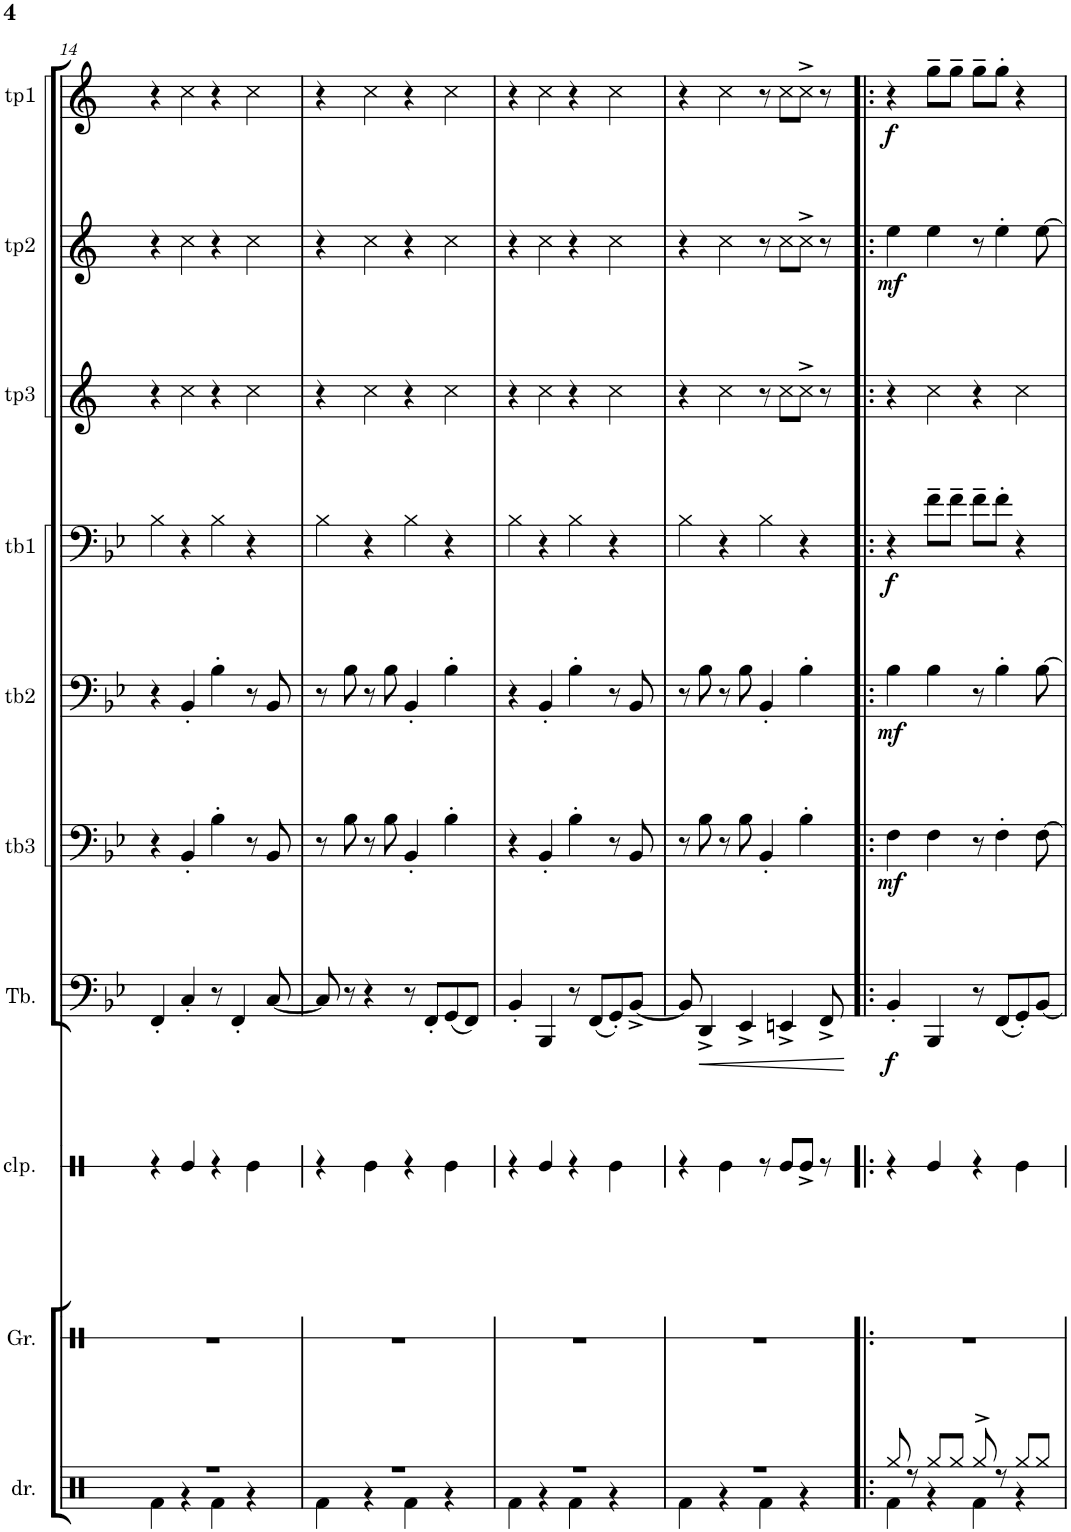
**kern	**kern	**kern	**kern	**dynam	**kern	**dynam	**kern	**dynam	**kern	**dynam	**kern	**kern	**dynam	**kern	**dynam
*part10	*part9	*part8	*part7	*part7	*part6	*part6	*part5	*part5	*part4	*part4	*part3	*part2	*part2	*part1	*part1
*staff10	*staff9	*staff8	*staff7	*staff7	*staff6	*staff6	*staff5	*staff5	*staff4	*staff4	*staff3	*staff2	*staff2	*staff1	*staff1
*I"Drum Set	*I"Guiro	*I"Claps	*I"Tuba	*	*I"Trombone 3	*	*I"Trombone 2	*	*I"Trombone 1	*	*I"Trumpet in Bb 3	*I"Trumpet in Bb2	*	*I"Trumpet in Bb 1	*
*I'dr.	*I'Gr.	*I'clp.	*I'Tb.	*	*I'tb3	*	*I'tb2	*	*I'tb1	*	*I'tp3	*I'tp2	*	*I'tp1	*
!!LO:PB:g=z
*clefX	*clefX	*clefX	*clefF4	*	*clefF4	*	*clefF4	*	*clefF4	*	*clefG2	*clefG2	*	*clefG2	*
*	*	*	*	*	*	*	*	*	*	*	*Trd1c2	*Trd1c2	*	*Trd1c2	*
*k[]	*k[]	*k[]	*k[b-e-]	*	*k[b-e-]	*	*k[b-e-]	*	*k[b-e-]	*	*k[]	*k[]	*	*k[]	*
*M4/4	*M4/4	*M4/4	*M4/4	*	*M4/4	*	*M4/4	*	*M4/4	*	*M4/4	*M4/4	*	*M4/4	*
=14	=14	=14	=14	=14	=14	=14	=14	=14	=14	=14	=14	=14	=14	=14	=14
*^	*	*	*	*	*	*	*	*	*	*	*	*	*	*	*
1r	4Rf\	1r	4r	4FF'/	.	4r	.	4r	.	4B-\	.	4r	4r	.	4r	.
.	4r	.	4Re/	4C'/	.	4BB-'/	.	4BB-'/	.	4r	.	4cc\	4cc\	.	4cc\	.
.	4Rf\	.	4r	8r	.	4B-'\	.	4B-'\	.	4B-\	.	4r	4r	.	4r	.
.	.	.	.	4FF'/	.	.	.	.	.	.	.	.	.	.	.	.
.	4r	.	4Re\	.	.	8r	.	8r	.	4r	.	4cc\	4cc\	.	4cc\	.
.	.	.	.	[8C/	.	8BB-/	.	8BB-/	.	.	.	.	.	.	.	.
=15	=15	=15	=15	=15	=15	=15	=15	=15	=15	=15	=15	=15	=15	=15	=15	=15
1r	4Rf\	1r	4r	8C/]	.	8r	.	8r	.	4B-\	.	4r	4r	.	4r	.
.	.	.	.	8r	.	8B-\	.	8B-\	.	.	.	.	.	.	.	.
.	4r	.	4Re\	4r	.	8r	.	8r	.	4r	.	4cc\	4cc\	.	4cc\	.
.	.	.	.	.	.	8B-\	.	8B-\	.	.	.	.	.	.	.	.
.	4Rf\	.	4r	8r	.	4BB-'/	.	4BB-'/	.	4B-\	.	4r	4r	.	4r	.
.	.	.	.	8FF'/L	.	.	.	.	.	.	.	.	.	.	.	.
.	4r	.	4Re\	(8GG/	.	4B-'\	.	4B-'\	.	4r	.	4cc\	4cc\	.	4cc\	.
.	.	.	.	8FF/J)	.	.	.	.	.	.	.	.	.	.	.	.
=16	=16	=16	=16	=16	=16	=16	=16	=16	=16	=16	=16	=16	=16	=16	=16	=16
1r	4Rf\	1r	4r	4BB-'/	.	4r	.	4r	.	4B-\	.	4r	4r	.	4r	.
.	4r	.	4Re/	4BBB-/	.	4BB-'/	.	4BB-'/	.	4r	.	4cc\	4cc\	.	4cc\	.
.	4Rf\	.	4r	8r	.	4B-'\	.	4B-'\	.	4B-\	.	4r	4r	.	4r	.
.	.	.	.	(8FF/L	.	.	.	.	.	.	.	.	.	.	.	.
.	4r	.	4Re\	8GG'/)	.	8r	.	8r	.	4r	.	4cc\	4cc\	.	4cc\	.
.	.	.	.	[8BB-^/J	.	8BB-/	.	8BB-/	.	.	.	.	.	.	.	.
=17	=17	=17	=17	=17	=17	=17	=17	=17	=17	=17	=17	=17	=17	=17	=17	=17
1r	4Rf\	1r	4r	8BB-/]	.	8r	.	8r	.	4B-\	.	4r	4r	.	4r	.
.	.	.	.	4DD^/	.	8B-\	.	8B-\	.	.	.	.	.	.	.	.
.	4r	.	4Re\	.	.	8r	.	8r	.	4r	.	4cc\	4cc\	.	4cc\	.
.	.	.	.	4EE-^/	.	8B-\	.	8B-\	.	.	.	.	.	.	.	.
.	4Rf\	.	8r	.	.	4BB-'/	.	4BB-'/	.	4B-\	.	8r	8r	.	8r	.
.	.	.	8Re/L	4EEn^/	.	.	.	.	.	.	.	8cc\L	8cc\L	.	8cc\L	.
.	4r	.	8Re^/J	.	.	4B-'\	.	4B-'\	.	4r	.	8cc^\J	8cc^\J	.	8cc^\J	.
.	.	.	8r	8FF^/	.	.	.	.	.	.	.	8r	8r	.	8r	.
=18!|:	=18!|:	=18!|:	=18!|:	=18!|:	=18!|:	=18!|:	=18!|:	=18!|:	=18!|:	=18!|:	=18!|:	=18!|:	=18!|:	=18!|:	=18!|:	=18!|:
!	!	!	!	!	!LO:DY:b	!	!LO:DY:b	!	!LO:DY:b	!	!LO:DY:b	!	!	!LO:DY:b	!	!LO:DY:b
8Rgg/	4Rf\	1r	4r	4BB-'/	f	4F\	mf	4B-\	mf	4r	f	4r	4ee\	mf	4r	f
8r	.	.	.	.	.	.	.	.	.	.	.	.	.	.	.	.
8Rgg/L	4r	.	4Re/	4BBB-/	.	4F\	.	4B-\	.	8f~\L	.	4cc\	4ee\	.	8gg~\L	.
8Rgg/J	.	.	.	.	.	.	.	.	.	8f~\J	.	.	.	.	8gg~\J	.
8Rgg^/	4Rf\	.	4r	8r	.	8r	.	8r	.	8f~\L	.	4r	8r	.	8gg~\L	.
8r	.	.	.	(8FF/L	.	4F'\	.	4B-'\	.	8f'\J	.	.	4ee'\	.	8gg'\J	.
8Rgg/L	4r	.	4Re\	8GG'/)	.	.	.	.	.	4r	.	4cc\	.	.	4r	.
8Rgg/J	.	.	.	[8BB-/J	.	[8F\	.	[8B-\	.	.	.	.	[8ee\	.	.	.
*v	*v	*	*	*	*	*	*	*	*	*	*	*	*	*	*	*
=	=	=	=	=	=	=	=	=	=	=	=	=	=	=	=
*-	*-	*-	*-	*-	*-	*-	*-	*-	*-	*-	*-	*-	*-	*-	*-
